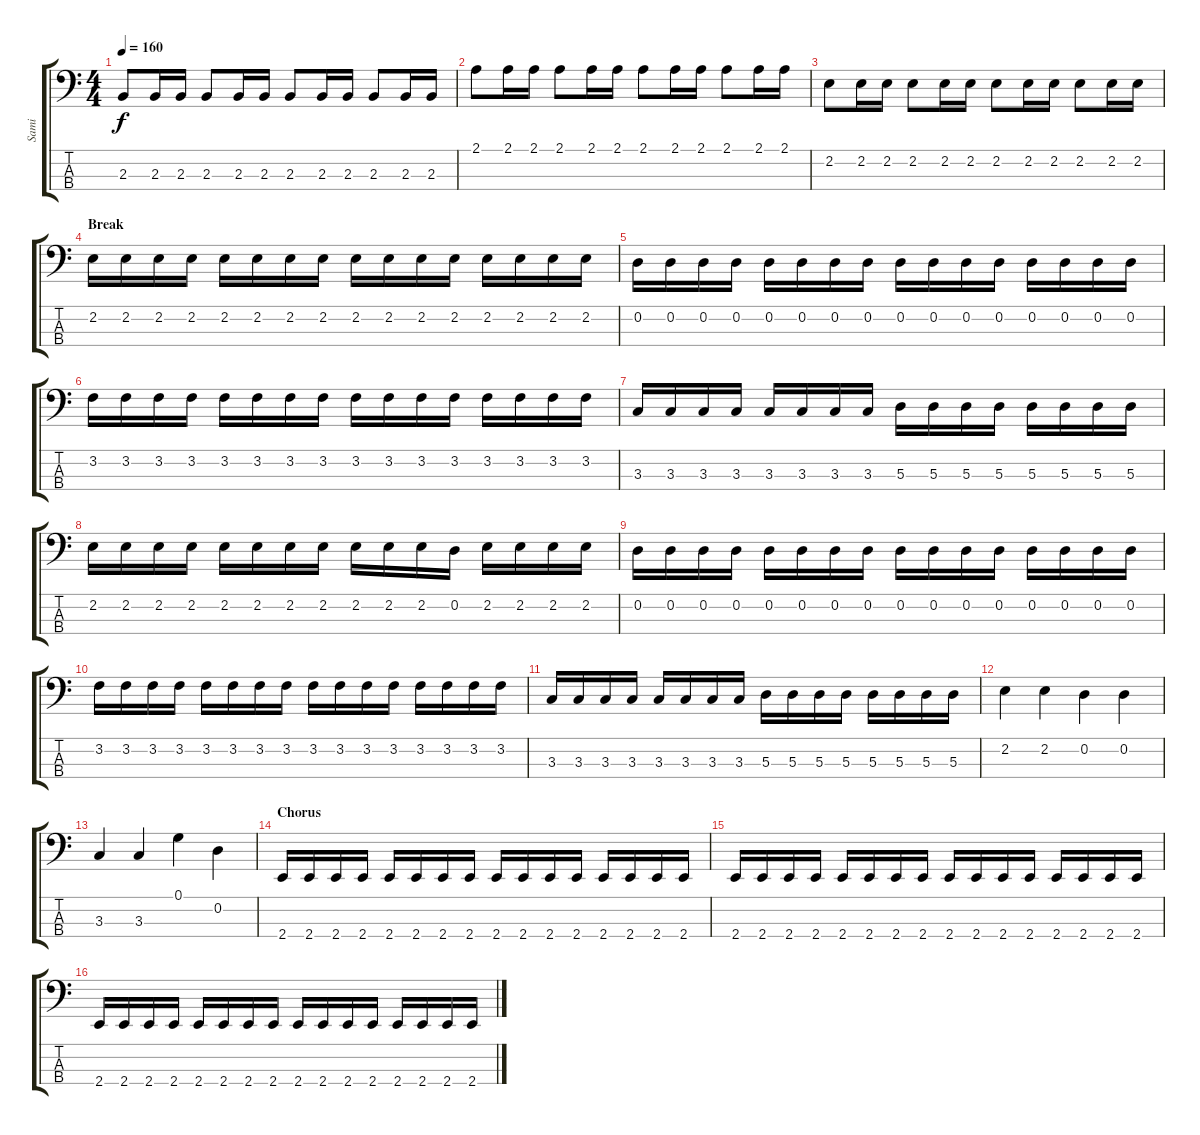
\track ("Sami" "Sami") {instrument electricbassfinger}
\staff {score tabs}
\tuning (G2 D2 A1 D1) {hide}
\ts (4 4)
\tempo 160
\clef f4
\ks c
2.3.8{dy f} 2.3.16 2.3.16 2.3.8 2.3.16 2.3.16 2.3.8 2.3.16 2.3.16 2.3.8 2.3.16 2.3.16 |
2.1.8 2.1.16 2.1.16 2.1.8 2.1.16 2.1.16 2.1.8 2.1.16 2.1.16 2.1.8 2.1.16 2.1.16 |
2.2.8 2.2.16 2.2.16 2.2.8 2.2.16 2.2.16 2.2.8 2.2.16 2.2.16 2.2.8 2.2.16 2.2.16 |
\section ("" "Break")
2.2.16 2.2.16 2.2.16 2.2.16 2.2.16 2.2.16 2.2.16 2.2.16 2.2.16 2.2.16 2.2.16 2.2.16 2.2.16 2.2.16 2.2.16 2.2.16 |
0.2.16 0.2.16 0.2.16 0.2.16 0.2.16 0.2.16 0.2.16 0.2.16 0.2.16 0.2.16 0.2.16 0.2.16 0.2.16 0.2.16 0.2.16 0.2.16 |
3.2.16 3.2.16 3.2.16 3.2.16 3.2.16 3.2.16 3.2.16 3.2.16 3.2.16 3.2.16 3.2.16 3.2.16 3.2.16 3.2.16 3.2.16 3.2.16 |
3.3.16 3.3.16 3.3.16 3.3.16 3.3.16 3.3.16 3.3.16 3.3.16 5.3.16 5.3.16 5.3.16 5.3.16 5.3.16 5.3.16 5.3.16 5.3.16 |
2.2.16 2.2.16 2.2.16 2.2.16 2.2.16 2.2.16 2.2.16 2.2.16 2.2.16 2.2.16 2.2.16 0.2.16 2.2.16 2.2.16 2.2.16 2.2.16 |
0.2.16 0.2.16 0.2.16 0.2.16 0.2.16 0.2.16 0.2.16 0.2.16 0.2.16 0.2.16 0.2.16 0.2.16 0.2.16 0.2.16 0.2.16 0.2.16 |
3.2.16 3.2.16 3.2.16 3.2.16 3.2.16 3.2.16 3.2.16 3.2.16 3.2.16 3.2.16 3.2.16 3.2.16 3.2.16 3.2.16 3.2.16 3.2.16 |
3.3.16 3.3.16 3.3.16 3.3.16 3.3.16 3.3.16 3.3.16 3.3.16 5.3.16 5.3.16 5.3.16 5.3.16 5.3.16 5.3.16 5.3.16 5.3.16 |
2.2.4 2.2.4 0.2.4 0.2.4 |
3.3.4 3.3.4 0.1.4 0.2.4 |
\section ("" "Chorus")
2.4.16 2.4.16 2.4.16 2.4.16 2.4.16 2.4.16 2.4.16 2.4.16 2.4.16 2.4.16 2.4.16 2.4.16 2.4.16 2.4.16 2.4.16 2.4.16 |
2.4.16 2.4.16 2.4.16 2.4.16 2.4.16 2.4.16 2.4.16 2.4.16 2.4.16 2.4.16 2.4.16 2.4.16 2.4.16 2.4.16 2.4.16 2.4.16 |
2.4.16 2.4.16 2.4.16 2.4.16 2.4.16 2.4.16 2.4.16 2.4.16 2.4.16 2.4.16 2.4.16 2.4.16 2.4.16 2.4.16 2.4.16 2.4.16
